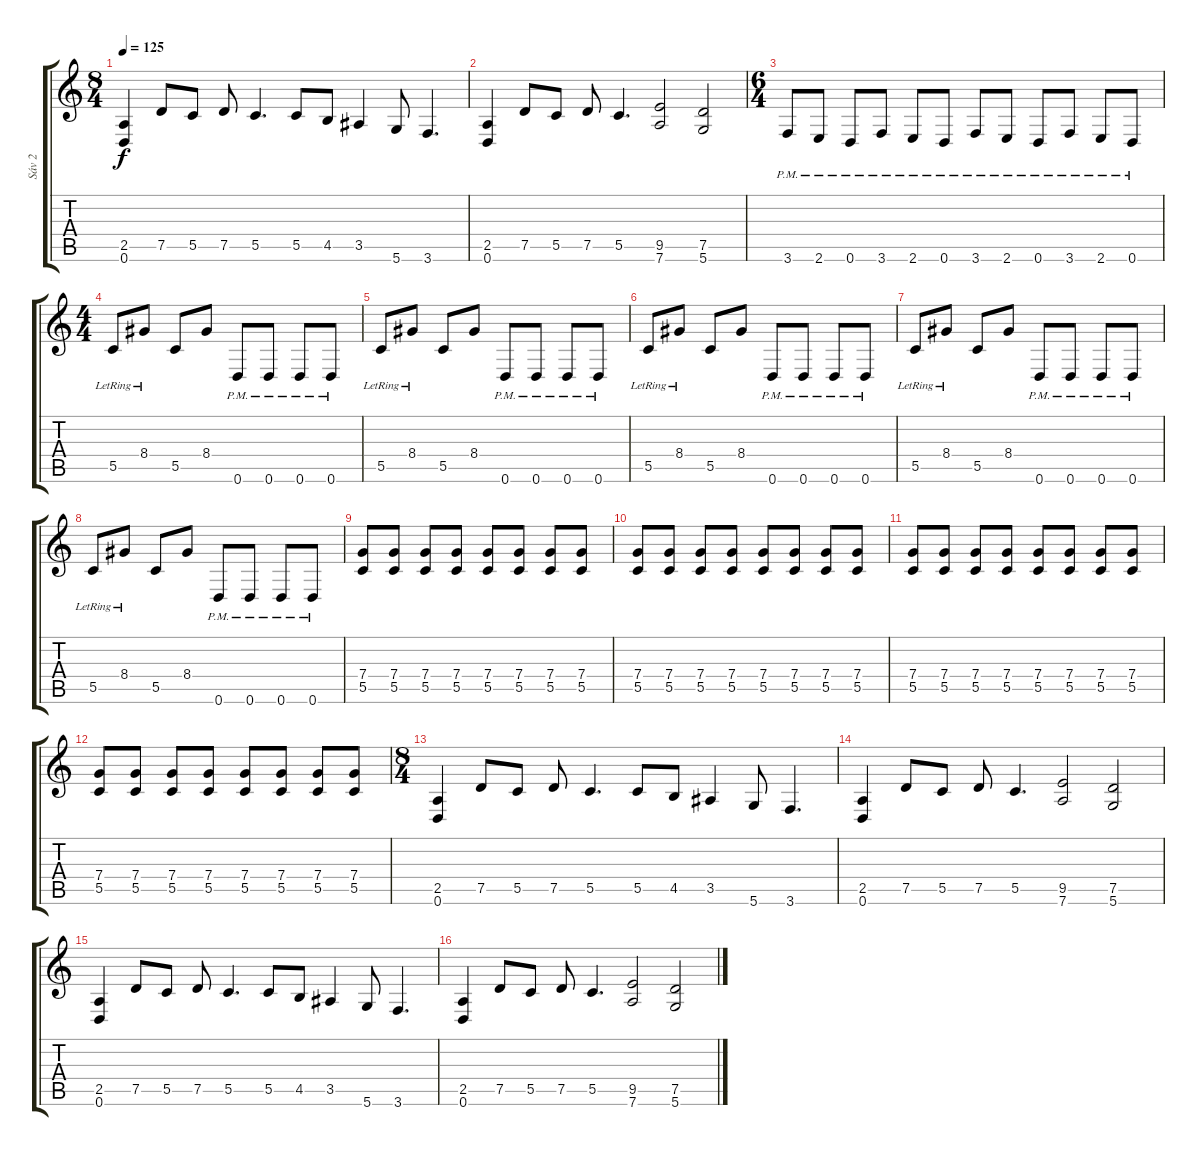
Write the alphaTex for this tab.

\track ("Sáv 2" "Sáv 2") {instrument distortionguitar}
\staff {score tabs}
\tuning (D4 A3 F3 C3 G2 D2) {hide}
\ts (8 4)
\tempo 125
\clef g2
\ks c
(2.5 0.6).4{dy f} 7.5.8 5.5.8 7.5.8 5.5.4{d} 5.5.8 4.5.8 3.5.4 5.6.8 3.6.4{d} |
(2.5 0.6).4 7.5.8 5.5.8 7.5.8 5.5.4{d} (9.5 7.6).2 (7.5 5.6).2 |
\ts (6 4)
3.6{pm}.8 2.6{pm}.8 0.6{pm}.8 3.6{pm}.8 2.6{pm}.8 0.6{pm}.8 3.6{pm}.8 2.6{pm}.8 0.6{pm}.8 3.6{pm}.8 2.6{pm}.8 0.6{pm}.8 |
\ts (4 4)
5.5{lr}.8 8.4{lr}.8 5.5.8 8.4.8 0.6{pm}.8 0.6{pm}.8 0.6{pm}.8 0.6{pm}.8 |
5.5{lr}.8 8.4{lr}.8 5.5.8 8.4.8 0.6{pm}.8 0.6{pm}.8 0.6{pm}.8 0.6{pm}.8 |
5.5{lr}.8 8.4{lr}.8 5.5.8 8.4.8 0.6{pm}.8 0.6{pm}.8 0.6{pm}.8 0.6{pm}.8 |
5.5{lr}.8 8.4{lr}.8 5.5.8 8.4.8 0.6{pm}.8 0.6{pm}.8 0.6{pm}.8 0.6{pm}.8 |
5.5{lr}.8 8.4{lr}.8 5.5.8 8.4.8 0.6{pm}.8 0.6{pm}.8 0.6{pm}.8 0.6{pm}.8 |
(7.4 5.5).8 (7.4 5.5).8 (7.4 5.5).8 (7.4 5.5).8 (7.4 5.5).8 (7.4 5.5).8 (7.4 5.5).8 (7.4 5.5).8 |
(7.4 5.5).8 (7.4 5.5).8 (7.4 5.5).8 (7.4 5.5).8 (7.4 5.5).8 (7.4 5.5).8 (7.4 5.5).8 (7.4 5.5).8 |
(7.4 5.5).8 (7.4 5.5).8 (7.4 5.5).8 (7.4 5.5).8 (7.4 5.5).8 (7.4 5.5).8 (7.4 5.5).8 (7.4 5.5).8 |
(7.4 5.5).8 (7.4 5.5).8 (7.4 5.5).8 (7.4 5.5).8 (7.4 5.5).8 (7.4 5.5).8 (7.4 5.5).8 (7.4 5.5).8 |
\ts (8 4)
(2.5 0.6).4 7.5.8 5.5.8 7.5.8 5.5.4{d} 5.5.8 4.5.8 3.5.4 5.6.8 3.6.4{d} |
(2.5 0.6).4 7.5.8 5.5.8 7.5.8 5.5.4{d} (9.5 7.6).2 (7.5 5.6).2 |
(2.5 0.6).4 7.5.8 5.5.8 7.5.8 5.5.4{d} 5.5.8 4.5.8 3.5.4 5.6.8 3.6.4{d} |
(2.5 0.6).4 7.5.8 5.5.8 7.5.8 5.5.4{d} (9.5 7.6).2 (7.5 5.6).2
